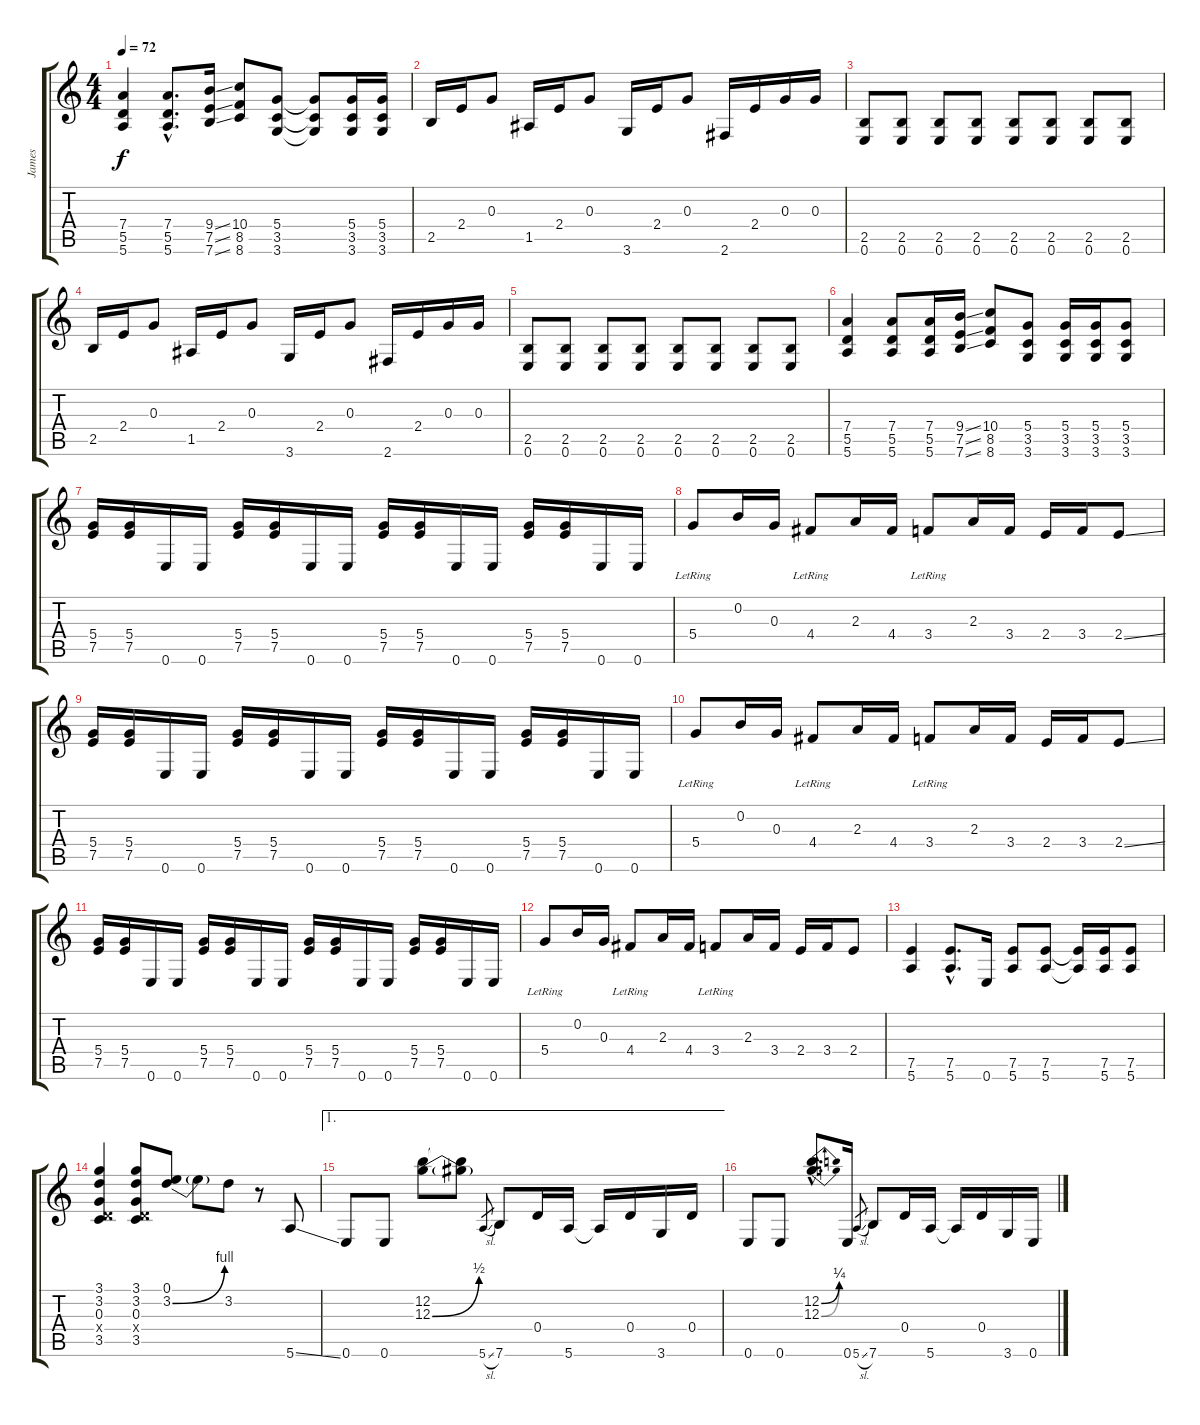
\track ("James" "James") {instrument distortionguitar}
\staff {score tabs}
\tuning (E4 B3 G3 D3 A2 E2) {hide}
\ts (4 4)
\tempo 72
\clef g2
\ks c
(7.4 5.5 5.6).4{dy f} (7.4{hac} 5.5{hac} 5.6{hac}).8{d} (9.4{ss} 7.5{ss} 7.6{ss}).16 (10.4 8.5 8.6).8 (5.4 3.5 3.6).8 (5.4{t} 3.5{t} 3.6{t}).8 (5.4 3.5 3.6).16 (5.4 3.5 3.6).16 |
2.5.16 2.4.16 0.3.8 1.5.16 2.4.16 0.3.8 3.6.16 2.4.16 0.3.8 2.6.16 2.4.16 0.3.16 0.3.16 |
(2.5 0.6).8 (2.5 0.6).8 (2.5 0.6).8 (2.5 0.6).8 (2.5 0.6).8 (2.5 0.6).8 (2.5 0.6).8 (2.5 0.6).8 |
2.5.16 2.4.16 0.3.8 1.5.16 2.4.16 0.3.8 3.6.16 2.4.16 0.3.8 2.6.16 2.4.16 0.3.16 0.3.16 |
(2.5 0.6).8 (2.5 0.6).8 (2.5 0.6).8 (2.5 0.6).8 (2.5 0.6).8 (2.5 0.6).8 (2.5 0.6).8 (2.5 0.6).8 |
(7.4 5.5 5.6).4 (7.4 5.5 5.6).8 (7.4 5.5 5.6).16 (9.4{ss} 7.5{ss} 7.6{ss}).16 (10.4 8.5 8.6).8 (5.4 3.5 3.6).8 (5.4 3.5 3.6).16 (5.4 3.5 3.6).16 (5.4 3.5 3.6).8 |
(5.4 7.5).16 (5.4 7.5).16 0.6.16 0.6.16 (5.4 7.5).16 (5.4 7.5).16 0.6.16 0.6.16 (5.4 7.5).16 (5.4 7.5).16 0.6.16 0.6.16 (5.4 7.5).16 (5.4 7.5).16 0.6.16 0.6.16 |
5.4{lr}.8 0.2.16 0.3.16 4.4{lr}.8 2.3.16 4.4.16 3.4{lr}.8 2.3.16 3.4.16 2.4.16 3.4.16 2.4{ss}.8 |
(5.4 7.5).16 (5.4 7.5).16 0.6.16 0.6.16 (5.4 7.5).16 (5.4 7.5).16 0.6.16 0.6.16 (5.4 7.5).16 (5.4 7.5).16 0.6.16 0.6.16 (5.4 7.5).16 (5.4 7.5).16 0.6.16 0.6.16 |
5.4{lr}.8 0.2.16 0.3.16 4.4{lr}.8 2.3.16 4.4.16 3.4{lr}.8 2.3.16 3.4.16 2.4.16 3.4.16 2.4{ss}.8 |
(5.4 7.5).16 (5.4 7.5).16 0.6.16 0.6.16 (5.4 7.5).16 (5.4 7.5).16 0.6.16 0.6.16 (5.4 7.5).16 (5.4 7.5).16 0.6.16 0.6.16 (5.4 7.5).16 (5.4 7.5).16 0.6.16 0.6.16 |
5.4{lr}.8 0.2.16 0.3.16 4.4{lr}.8 2.3.16 4.4.16 3.4{lr}.8 2.3.16 3.4.16 2.4.16 3.4.16 2.4.8 |
(7.5 5.6).4 (7.5{hac} 5.6{hac}).8{d} 0.6.16 (7.5 5.6).8 (7.5 5.6).8 (7.5{t} 5.6{t}).16 (7.5 5.6).16 (7.5 5.6).8 |
(3.1 3.2 0.3 0.4{x} 3.5).4 (3.1 3.2 0.3 0.4{x} 3.5).8 (0.1 3.2{be (bend 0 0 60 4)}).8 3.2{t}.8 3.2.8 r.8 5.6{ss}.8 |
\ae 1
0.6.8 0.6.8 (12.2 12.3{be (bend 0 0 60 2)}).8 (12.2{t} 12.3{t}).8 5.6{sl}.8{gr} 7.6.8 0.4.16 5.6.16 5.6{t}.16 0.4.16 3.6.16 0.4.16 |
0.6.8 0.6.8 (12.2{be (bend 0 0 60 1) hac} 12.3{be (bend 0 0 60 1) hac}).8{d} 0.6.16 5.6{sl}.8{gr} 7.6.8 0.4.16 5.6.16 5.6{t}.16 0.4.16 3.6.16 0.6.16
